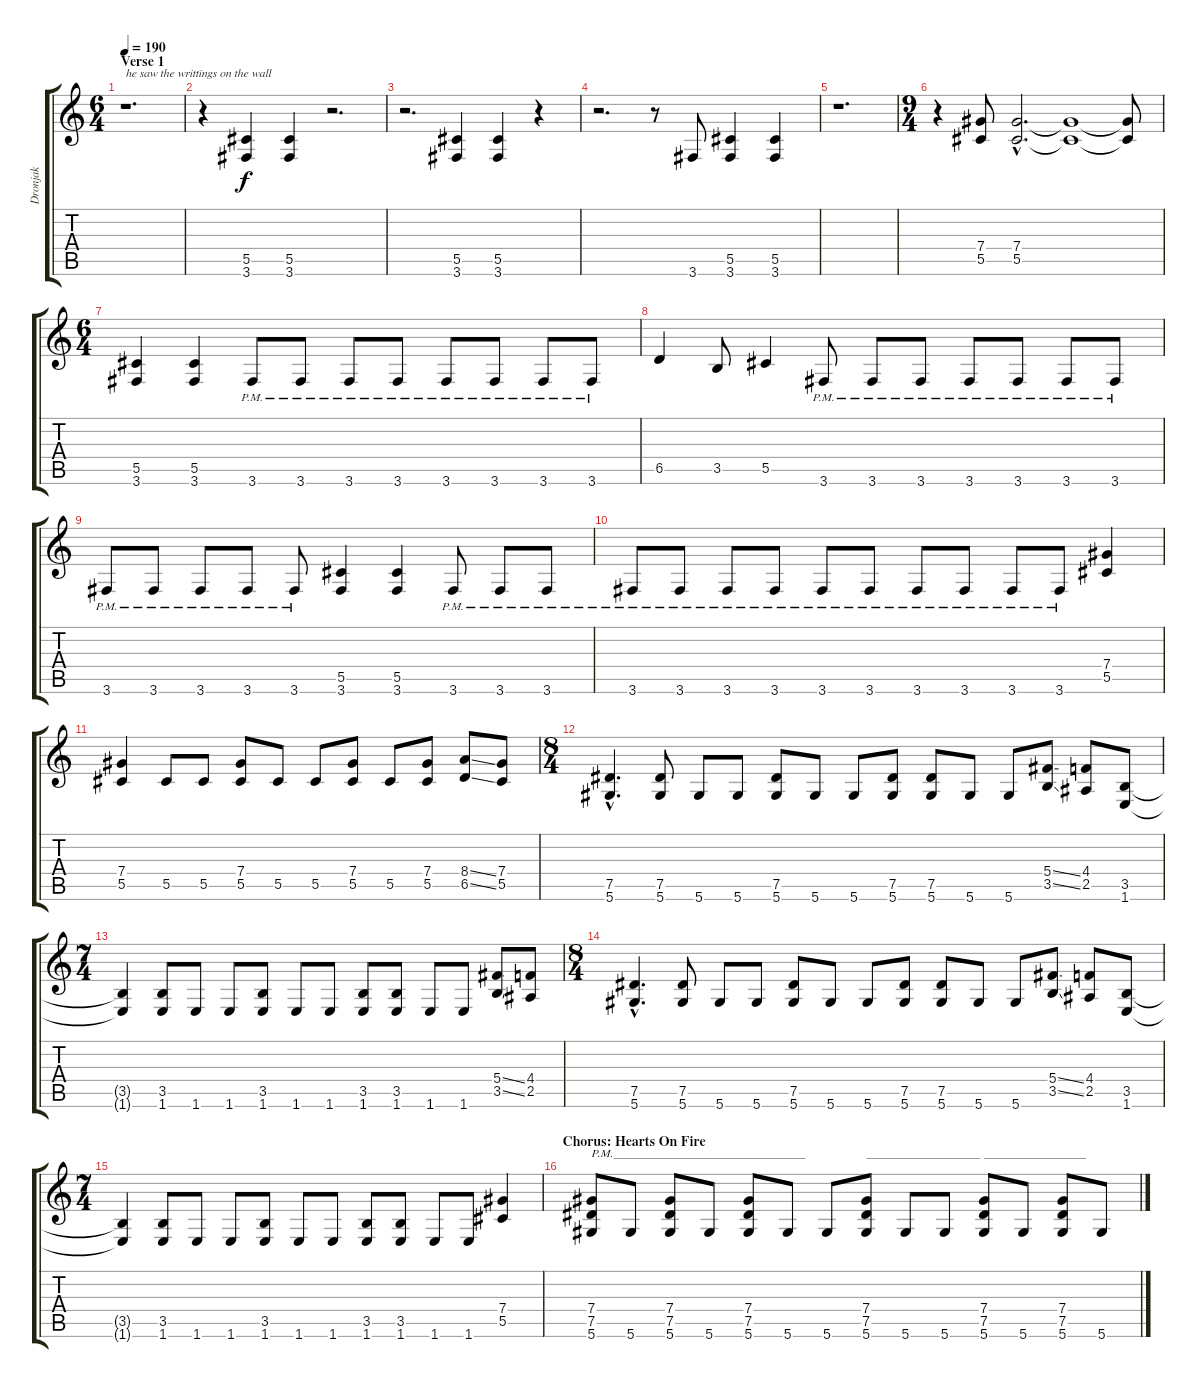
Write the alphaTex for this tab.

\track ("Dronjak" "Dronjak") {instrument distortionguitar}
\staff {score tabs}
\tuning (Eb4 Bb3 Gb3 Db3 Ab2 Eb2) {hide}
\ts (6 4)
\section ("" "Verse 1")
\tempo 190
\clef g2
\ks c
r.1{d txt "he saw the writtings on the wall" dy f} |
r.4 (5.5 3.6).4 (5.5 3.6).4 r.2{d} |
r.2{d} (5.5 3.6).4 (5.5 3.6).4 r.4 |
r.2{d} r.8 3.6.8 (5.5 3.6).4 (5.5 3.6).4 |
r.1{d} |
\ts (9 4)
r.4 (7.4 5.5).8 (7.4{hac} 5.5{hac}).2{d} (7.4{t} 5.5{t}).1 (7.4{t} 5.5{t}).8 |
\ts (6 4)
(5.5 3.6).4 (5.5 3.6).4 3.6{pm}.8 3.6{pm}.8 3.6{pm}.8 3.6{pm}.8 3.6{pm}.8 3.6{pm}.8 3.6{pm}.8 3.6{pm}.8 |
6.5.4 3.5.8 5.5.4 3.6{pm}.8 3.6{pm}.8 3.6{pm}.8 3.6{pm}.8 3.6{pm}.8 3.6{pm}.8 3.6{pm}.8 |
3.6{pm}.8 3.6{pm}.8 3.6{pm}.8 3.6{pm}.8 3.6{pm}.8 (5.5 3.6).4 (5.5 3.6).4 3.6{pm}.8 3.6{pm}.8 3.6{pm}.8 |
3.6{pm}.8 3.6{pm}.8 3.6{pm}.8 3.6{pm}.8 3.6{pm}.8 3.6{pm}.8 3.6{pm}.8 3.6{pm}.8 3.6{pm}.8 3.6{pm}.8 (7.4 5.5).4 |
(7.4 5.5).4 5.5.8 5.5.8 (7.4 5.5).8 5.5.8 5.5.8 (7.4 5.5).8 5.5.8 (7.4 5.5).8 (8.4{ss} 6.5{ss}).8 (7.4 5.5).8 |
\ts (8 4)
(7.5{hac} 5.6{hac}).4{d} (7.5 5.6).8 5.6.8 5.6.8 (7.5 5.6).8 5.6.8 5.6.8 (7.5 5.6).8 (7.5 5.6).8 5.6.8 5.6.8 (5.4{ss} 3.5{ss}).8 (4.4 2.5).8 (3.5 1.6).8 |
\ts (7 4)
(3.5{t} 1.6{t}).4 (3.5 1.6).8 1.6.8 1.6.8 (3.5 1.6).8 1.6.8 1.6.8 (3.5 1.6).8 (3.5 1.6).8 1.6.8 1.6.8 (5.4{ss} 3.5{ss}).8 (4.4 2.5).8 |
\ts (8 4)
(7.5{hac} 5.6{hac}).4{d} (7.5 5.6).8 5.6.8 5.6.8 (7.5 5.6).8 5.6.8 5.6.8 (7.5 5.6).8 (7.5 5.6).8 5.6.8 5.6.8 (5.4{ss} 3.5{ss}).8 (4.4 2.5).8 (3.5 1.6).8 |
\ts (7 4)
(3.5{t} 1.6{t}).4 (3.5 1.6).8 1.6.8 1.6.8 (3.5 1.6).8 1.6.8 1.6.8 (3.5 1.6).8 (3.5 1.6).8 1.6.8 1.6.8 (7.4 5.5).4 |
\section ("" "Chorus: Hearts On Fire")
(7.4 7.5 5.6).8{txt "P.M.________________________________"} 5.6.8 (7.4 7.5 5.6).8 5.6.8 (7.4 7.5 5.6).8 5.6.8 5.6.8 (7.4 7.5 5.6).8{txt "___________________"} 5.6.8 5.6.8 (7.4 7.5 5.6).8{txt "_________________"} 5.6.8 (7.4 7.5 5.6).8 5.6.8
